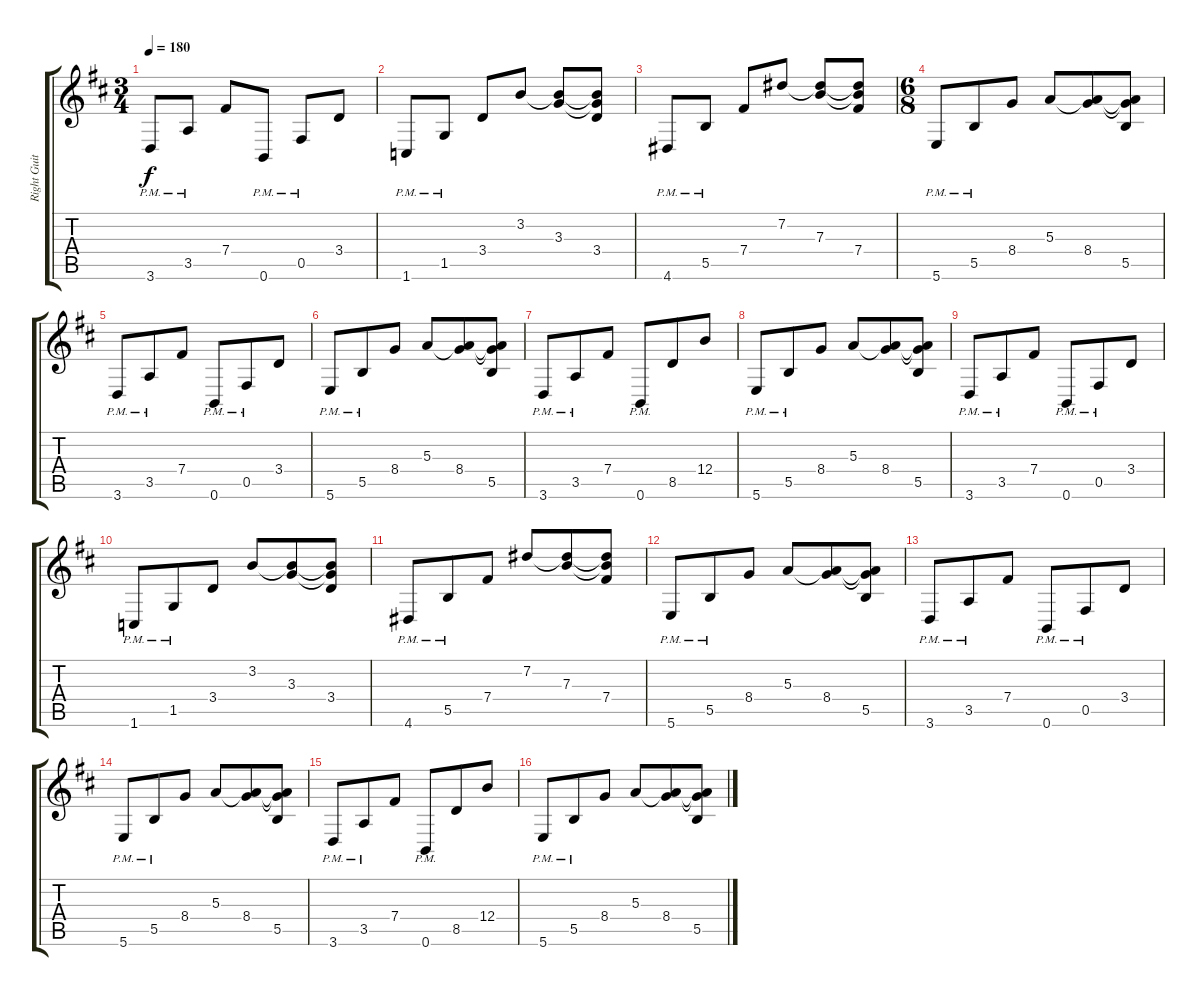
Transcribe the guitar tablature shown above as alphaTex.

\track ("Right Guitar" "Right Guit") {instrument distortionguitar}
\staff {score tabs}
\tuning (Db4 Ab3 E3 B2 Gb2 B1) {hide}
\ts (3 4)
\tempo 180
\clef g2
\ks d
3.6{pm}.8{dy f} 3.5{pm}.8 7.4.8 0.6{pm}.8 0.5{pm}.8 3.4.8 |
1.6{pm}.8 1.5{pm}.8 3.4.8 3.2.8 (3.2{t} 3.3).8 (3.2{t} 3.3{t} 3.4).8 |
4.6{pm}.8 5.5{pm}.8 7.4.8 7.2.8 (7.2{t} 7.3).8 (7.2{t} 7.3{t} 7.4).8 |
\ts (6 8)
5.6{pm}.8 5.5{pm}.8 8.4.8 5.3.8 (5.3{t} 8.4).8 (5.3{t} 8.4{t} 5.5).8 |
3.6{pm}.8 3.5{pm}.8 7.4.8 0.6{pm}.8 0.5{pm}.8 3.4.8 |
5.6{pm}.8 5.5{pm}.8 8.4.8 5.3.8 (5.3{t} 8.4).8 (5.3{t} 8.4{t} 5.5).8 |
3.6{pm}.8 3.5{pm}.8 7.4.8 0.6{pm}.8 8.5.8 12.4.8 |
5.6{pm}.8 5.5{pm}.8 8.4.8 5.3.8 (5.3{t} 8.4).8 (5.3{t} 8.4{t} 5.5).8 |
3.6{pm}.8 3.5{pm}.8 7.4.8 0.6{pm}.8 0.5{pm}.8 3.4.8 |
1.6{pm}.8 1.5{pm}.8 3.4.8 3.2.8 (3.2{t} 3.3).8 (3.2{t} 3.3{t} 3.4).8 |
4.6{pm}.8 5.5{pm}.8 7.4.8 7.2.8 (7.2{t} 7.3).8 (7.2{t} 7.3{t} 7.4).8 |
5.6{pm}.8 5.5{pm}.8 8.4.8 5.3.8 (5.3{t} 8.4).8 (5.3{t} 8.4{t} 5.5).8 |
3.6{pm}.8 3.5{pm}.8 7.4.8 0.6{pm}.8 0.5{pm}.8 3.4.8 |
5.6{pm}.8 5.5{pm}.8 8.4.8 5.3.8 (5.3{t} 8.4).8 (5.3{t} 8.4{t} 5.5).8 |
3.6{pm}.8 3.5{pm}.8 7.4.8 0.6{pm}.8 8.5.8 12.4.8 |
5.6{pm}.8 5.5{pm}.8 8.4.8 5.3.8 (5.3{t} 8.4).8 (5.3{t} 8.4{t} 5.5).8
